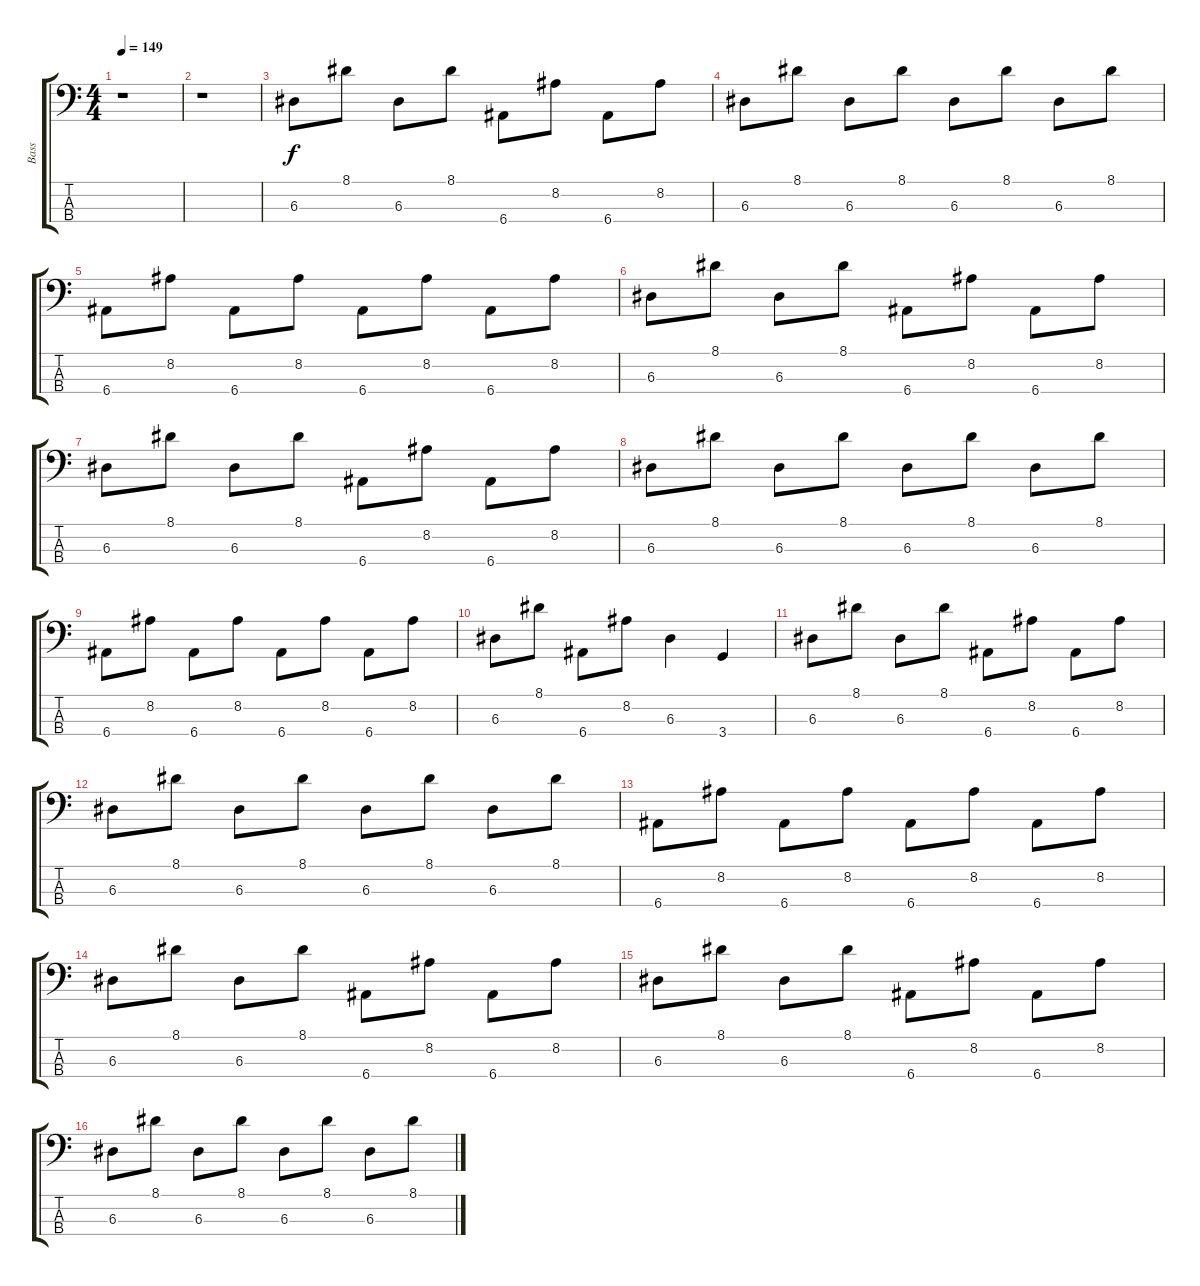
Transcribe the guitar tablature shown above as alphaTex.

\track ("Bass" "Bass") {instrument slapbass1}
\staff {score tabs}
\tuning (G2 D2 A1 E1) {hide}
\ts (4 4)
\tempo 149
\clef f4
\ks c
r.1{dy f instrument slapbass1} |
r.1 |
6.3.8 8.1.8 6.3.8 8.1.8 6.4.8 8.2.8 6.4.8 8.2.8 |
6.3.8 8.1.8 6.3.8 8.1.8 6.3.8 8.1.8 6.3.8 8.1.8 |
6.4.8 8.2.8 6.4.8 8.2.8 6.4.8 8.2.8 6.4.8 8.2.8 |
6.3.8 8.1.8 6.3.8 8.1.8 6.4.8 8.2.8 6.4.8 8.2.8 |
6.3.8 8.1.8 6.3.8 8.1.8 6.4.8 8.2.8 6.4.8 8.2.8 |
6.3.8 8.1.8 6.3.8 8.1.8 6.3.8 8.1.8 6.3.8 8.1.8 |
6.4.8 8.2.8 6.4.8 8.2.8 6.4.8 8.2.8 6.4.8 8.2.8 |
6.3.8 8.1.8 6.4.8 8.2.8 6.3.4 3.4.4 |
6.3.8 8.1.8 6.3.8 8.1.8 6.4.8 8.2.8 6.4.8 8.2.8 |
6.3.8 8.1.8 6.3.8 8.1.8 6.3.8 8.1.8 6.3.8 8.1.8 |
6.4.8 8.2.8 6.4.8 8.2.8 6.4.8 8.2.8 6.4.8 8.2.8 |
6.3.8 8.1.8 6.3.8 8.1.8 6.4.8 8.2.8 6.4.8 8.2.8 |
6.3.8 8.1.8 6.3.8 8.1.8 6.4.8 8.2.8 6.4.8 8.2.8 |
6.3.8 8.1.8 6.3.8 8.1.8 6.3.8 8.1.8 6.3.8 8.1.8
